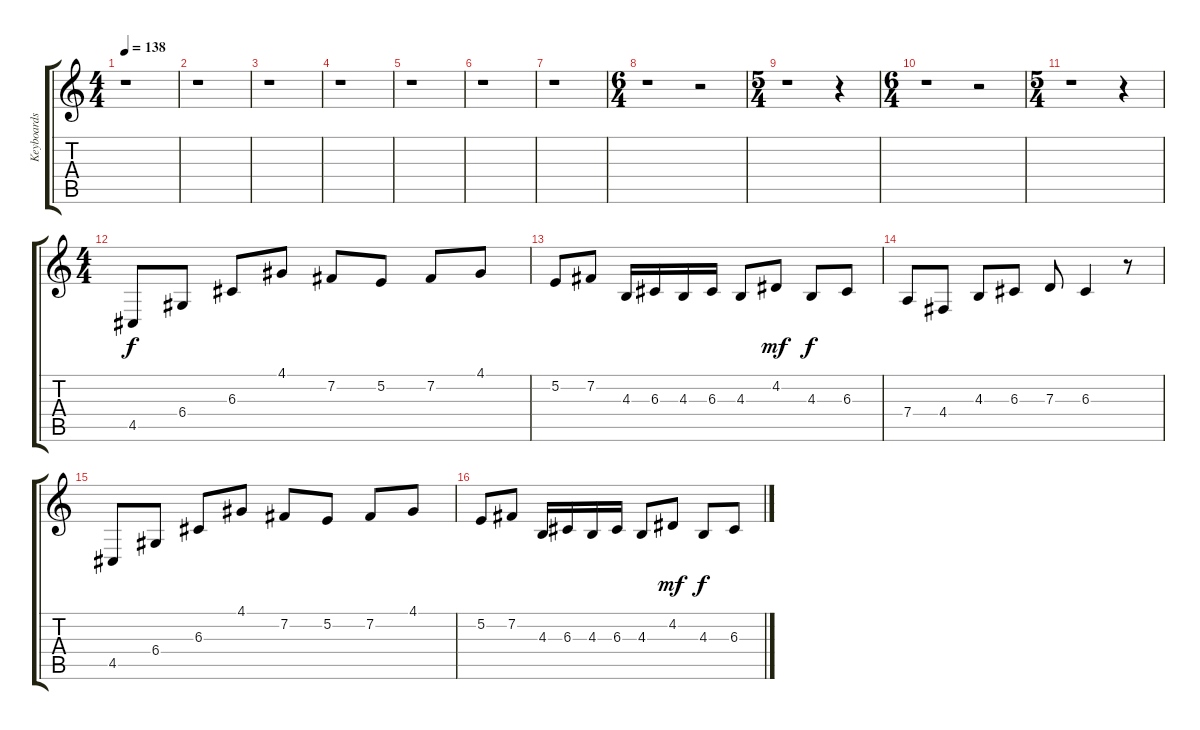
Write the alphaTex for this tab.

\track ("Keyboards" "Keyboards") {instrument pad2warm}
\staff {score tabs}
\tuning (E4 B3 G3 D3 A2 E2) {hide}
\ts (4 4)
\tempo 138
\clef g2
\ks c
r.1{dy ff} |
r.1 |
r.1 |
r.1 |
r.1 |
r.1 |
r.1 |
\ts (6 4)
r.1 r.2 |
\ts (5 4)
r.1 r.4 |
\ts (6 4)
r.1 r.2 |
\ts (5 4)
r.1 r.4 |
\ts (4 4)
4.5.8{dy f volume 15 balance 5 instrument brightacousticpiano} 6.4.8 6.3.8 4.1.8 7.2.8 5.2.8 7.2.8 4.1.8 |
5.2.8 7.2.8 4.3.16 6.3.16 4.3.16 6.3.16 4.3.8 4.2.8{dy mf} 4.3.8{dy f} 6.3.8 |
7.4.8 4.4.8 4.3.8 6.3.8 7.3.8 6.3.4 r.8 |
4.5.8 6.4.8 6.3.8 4.1.8 7.2.8 5.2.8 7.2.8 4.1.8 |
5.2.8 7.2.8 4.3.16 6.3.16 4.3.16 6.3.16 4.3.8 4.2.8{dy mf} 4.3.8{dy f} 6.3.8
